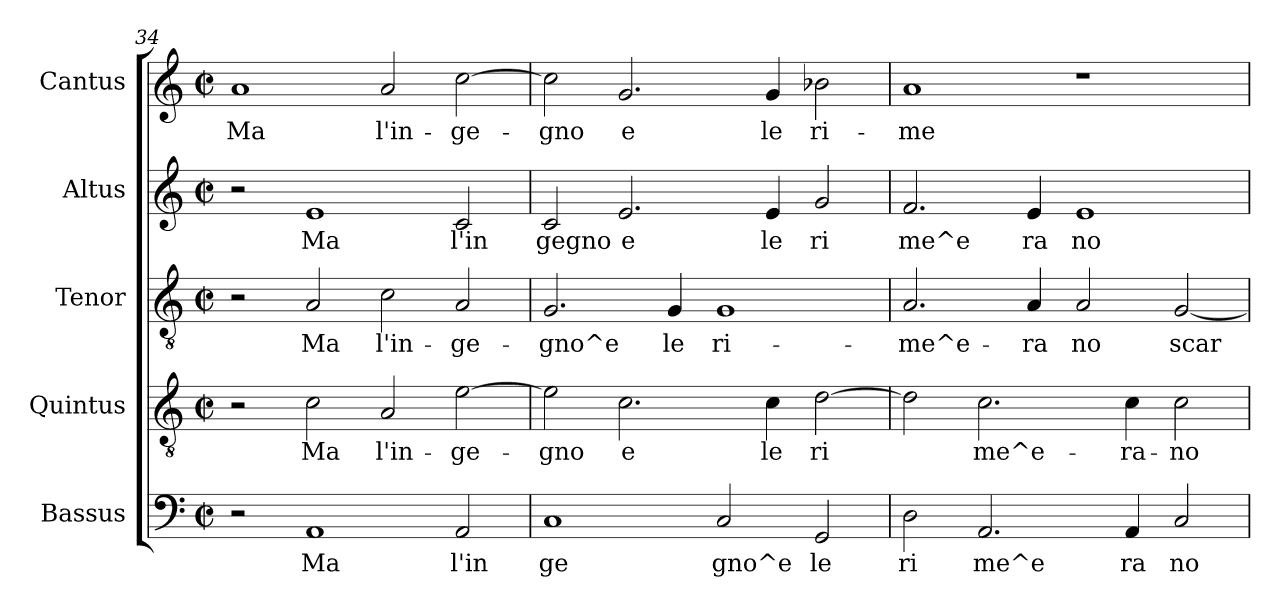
**kern	**text	**kern	**text	**kern	**text	**kern	**text	**kern	**text
*part5	*part5	*part4	*part4	*part3	*part3	*part2	*part2	*part1	*part1
*staff5	*staff5	*staff4	*staff4	*staff3	*staff3	*staff2	*staff2	*staff1	*staff1
*I"Bassus	*	*I"Quintus	*	*I"Tenor	*	*I"Altus	*	*I"Cantus	*
*clefF4	*	*clefGv2	*	*clefGv2	*	*clefG2	*	*clefG2	*
*k[]	*	*k[]	*	*k[]	*	*k[]	*	*k[]	*
*C:	*	*C:	*	*C:	*	*C:	*	*C:	*
*M2/2	*	*M2/2	*	*M2/2	*	*M2/2	*	*M2/2	*
*met(c|)	*	*met(c|)	*	*met(c|)	*	*met(c|)	*	*met(c|)	*
=34	=34	=34	=34	=34	=34	=34	=34	=34	=34
!	!	!	!	!	!	!	!	!	!LO:LY:b:cj
2r	.	2r	.	2r	.	2r	.	1a	Ma
!	!LO:LY:b:cj	!	!LO:LY:b:cj	!	!LO:LY:b:cj	!	!LO:LY:b:cj	!	!
1AA	Ma	2c\	Ma	2A/	Ma	1e	Ma	.	.
!	!	!	!LO:LY:b:cj	!	!LO:LY:b:cj	!	!	!	!LO:LY:b:cj
.	.	2A/	l'in-	2c\	l'in-	.	.	2a/	l'in-
!	!LO:LY:b:cj	!	!LO:LY:b:cj	!	!LO:LY:b:cj	!	!LO:LY:b:cj	!	!LO:LY:b:cj
2AA/	l'in	[>2e\	-ge-	2A/	-ge-	2c/	l'in	[>2cc\	-ge-
=35	=35	=35	=35	=35	=35	=35	=35	=35	=35
!	!LO:LY:b:cj	!	!LO:LY:b:cj	!	!LO:LY:b:cj	!	!LO:LY:b:cj	!	!LO:LY:b:cj
1C	ge	2e\]	-gno	2.G/	-gno^e	2c/	gegno	2cc\]	-gno
!	!	!	!LO:LY:b:cj	!	!	!	!LO:LY:b:cj	!	!LO:LY:b:cj
.	.	2.c\	e	.	.	2.e/	e	2.g/	e
!	!	!	!	!	!LO:LY:b:cj	!	!	!	!
.	.	.	.	4G/	le	.	.	.	.
!	!LO:LY:b:cj	!	!	!	!LO:LY:b:cj	!	!	!	!
2C/	gno^e	.	.	1G	ri-	.	.	.	.
!	!	!	!LO:LY:b:cj	!	!	!	!LO:LY:b:cj	!	!LO:LY:b:cj
.	.	4c\	le	.	.	4e/	le	4g/	le
!	!LO:LY:b:cj	!	!LO:LY:b:cj	!	!	!	!LO:LY:b:cj	!	!LO:LY:b:cj
2GG/	le	[>2d\	ri-	.	.	2g/	ri	2b-X\	ri-
=36	=36	=36	=36	=36	=36	=36	=36	=36	=36
!	!LO:LY:b:cj	!	!LO:LY:b:cj	!	!LO:LY:b:cj	!	!LO:LY:b:cj	!	!LO:LY:b:cj
2D\	ri	2d\]	--	2.A/	-me^e-	2.f/	me^e	1a	-me
!	!LO:LY:b:cj	!	!LO:LY:b:cj	!	!	!	!	!	!
2.AA/	me^e	2.c\	-me^e-	.	.	.	.	.	.
!	!	!	!	!	!LO:LY:b:cj	!	!LO:LY:b:cj	!	!
.	.	.	.	4A/	-ra	4e/	ra	.	.
!	!	!	!	!	!LO:LY:b:cj	!	!LO:LY:b:cj	!	!
.	.	.	.	2A/	no	1e	no	1r	.
!	!LO:LY:b:cj	!	!LO:LY:b:cj	!	!	!	!	!	!
4AA/	ra	4c\	-ra-	.	.	.	.	.	.
!	!LO:LY:b:cj	!	!LO:LY:b:cj	!	!LO:LY:b:cj	!	!	!	!
2C/	no	2c\	-no	[<2G/	scar-	.	.	.	.
=	=	=	=	=	=	=	=	=	=
*-	*-	*-	*-	*-	*-	*-	*-	*-	*-
